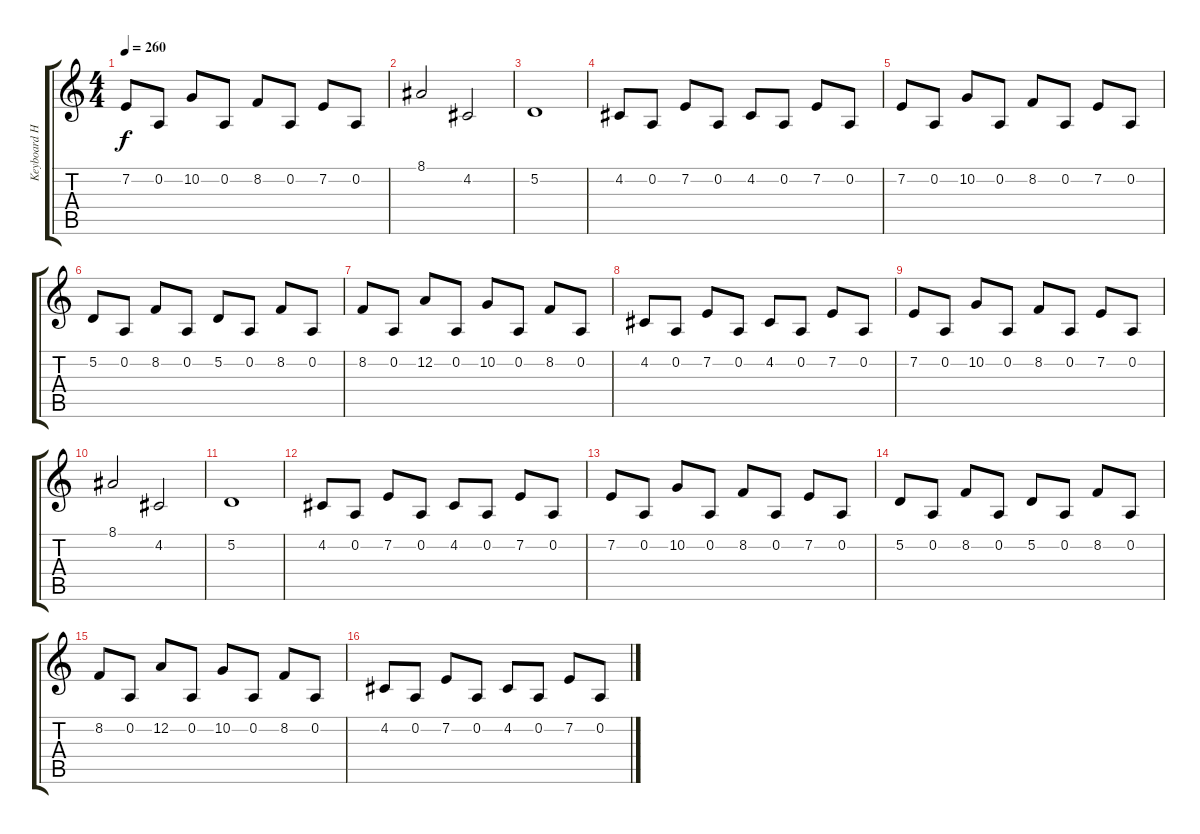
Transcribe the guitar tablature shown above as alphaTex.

\track ("Keyboard Harmonies" "Keyboard H") {instrument fx8scifi}
\staff {score tabs}
\tuning (D4 A3 F3 C3 G2 D2) {hide}
\ts (4 4)
\tempo 260
\clef g2
\ks c
7.2.8{dy f} 0.2.8 10.2.8 0.2.8 8.2.8 0.2.8 7.2.8 0.2.8 |
8.1.2 4.2.2 |
5.2.1 |
4.2.8 0.2.8 7.2.8 0.2.8 4.2.8 0.2.8 7.2.8 0.2.8 |
7.2.8 0.2.8 10.2.8 0.2.8 8.2.8 0.2.8 7.2.8 0.2.8 |
5.2.8 0.2.8 8.2.8 0.2.8 5.2.8 0.2.8 8.2.8 0.2.8 |
8.2.8 0.2.8 12.2.8 0.2.8 10.2.8 0.2.8 8.2.8 0.2.8 |
4.2.8 0.2.8 7.2.8 0.2.8 4.2.8 0.2.8 7.2.8 0.2.8 |
7.2.8 0.2.8 10.2.8 0.2.8 8.2.8 0.2.8 7.2.8 0.2.8 |
8.1.2 4.2.2 |
5.2.1 |
4.2.8 0.2.8 7.2.8 0.2.8 4.2.8 0.2.8 7.2.8 0.2.8 |
7.2.8 0.2.8 10.2.8 0.2.8 8.2.8 0.2.8 7.2.8 0.2.8 |
5.2.8 0.2.8 8.2.8 0.2.8 5.2.8 0.2.8 8.2.8 0.2.8 |
8.2.8 0.2.8 12.2.8 0.2.8 10.2.8 0.2.8 8.2.8 0.2.8 |
4.2.8 0.2.8 7.2.8 0.2.8 4.2.8 0.2.8 7.2.8 0.2.8
